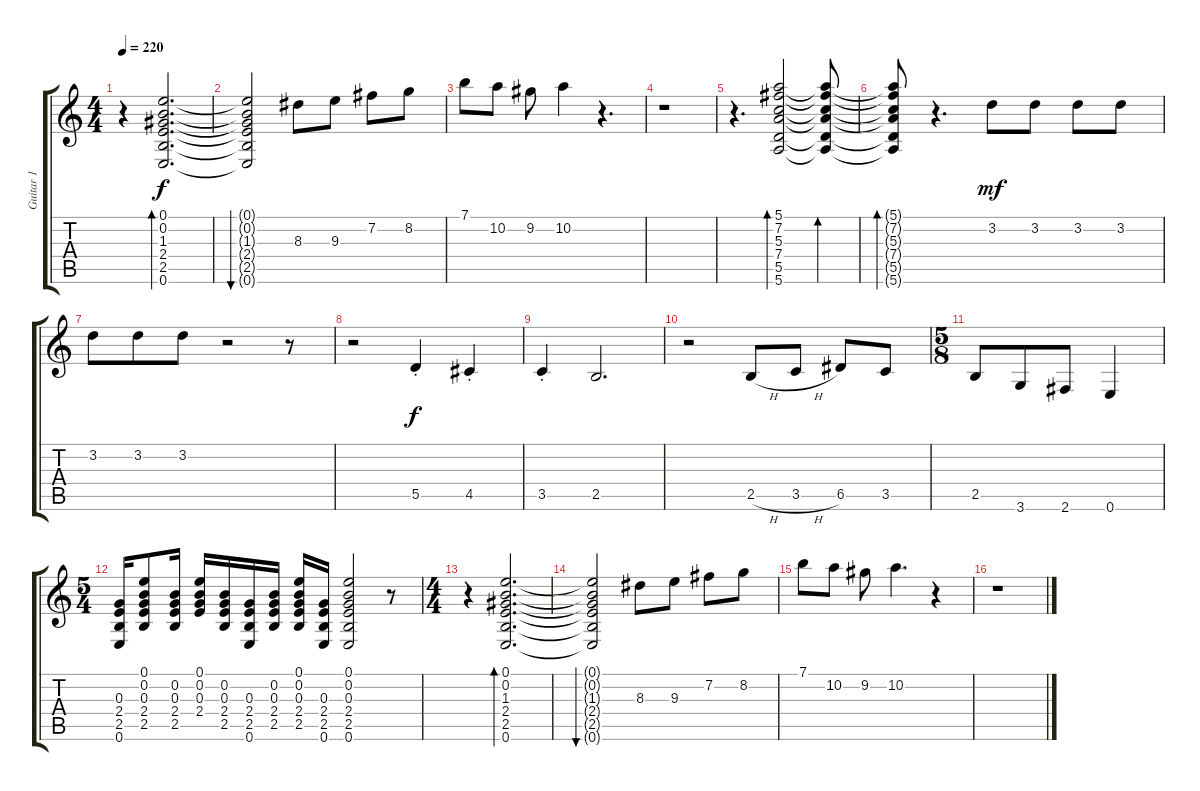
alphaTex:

\track ("Guitar 1" "Guitar 1") {instrument acousticguitarnylon}
\staff {score tabs}
\tuning (E4 B3 G3 D3 A2 E2) {hide}
\ts (4 4)
\tempo 220
\clef g2
\ks c
r.4{dy f} (0.1 0.2 1.3 2.4 2.5 0.6).2{d bd 240} |
(0.1{t} 0.2{t} 1.3{t} 2.4{t} 2.5{t} 0.6{t}).2{bu 240} 8.3.8 9.3.8 7.2.8 8.2.8 |
7.1.8 10.2.8 9.2.8 10.2.4 r.4{d} |
r.1 |
r.4{d} (5.1 7.2 5.3 7.4 5.5 5.6).2{bd 60} (5.1{t} 7.2{t} 5.3{t} 7.4{t} 5.5{t} 5.6{t}).8{bd 60} |
(5.1{t} 7.2{t} 5.3{t} 7.4{t} 5.5{t} 5.6{t}).8{bd 60} r.4{d beam split} 3.2.8{dy mf} 3.2.8 3.2.8 3.2.8 |
3.2.8 3.2.8{beam merge} 3.2.8 r.2 r.8 |
r.2 5.5{st}.4{dy f} 4.5{st}.4 |
3.5{st}.4 2.5.2{d} |
r.2 2.5{h}.8 3.5{h}.8 6.5.8 3.5.8 |
\ts (5 8)
2.5.8 3.6.8 2.6.8 0.6.4 |
\ts (5 4)
(0.3 2.4 2.5 0.6).16 (0.1 0.2 0.3 2.4 2.5).8 (0.2 0.3 2.4 2.5).16 (0.1 0.2 0.3 2.4).16 (0.2 0.3 2.4 2.5).16 (0.3 2.4 2.5 0.6).16 (0.2 0.3 2.4 2.5).16 (0.1 0.2 0.3 2.4 2.5).16 (0.3 2.4 2.5 0.6).16 (0.1 0.2 0.3 2.4 2.5 0.6).2 r.8 |
\ts (4 4)
r.4 (0.1 0.2 1.3 2.4 2.5 0.6).2{d bd 240} |
(0.1{t} 0.2{t} 1.3{t} 2.4{t} 2.5{t} 0.6{t}).2{bu 240} 8.3.8 9.3.8 7.2.8 8.2.8 |
7.1.8 10.2.8 9.2.8 10.2.4{d} r.4 |
r.1
